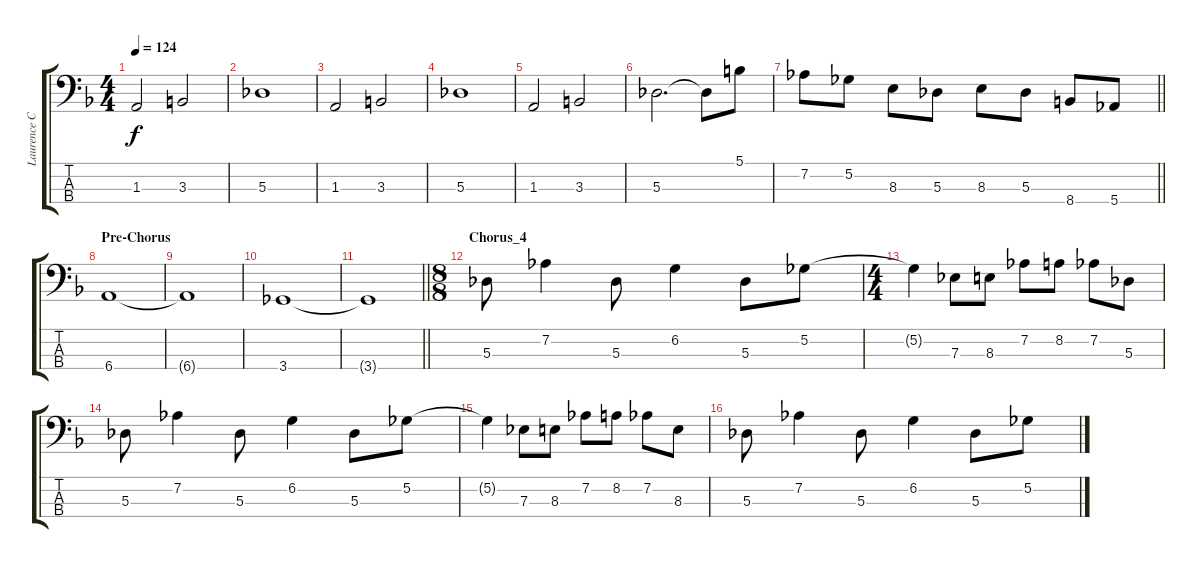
\track ("Laurence Cottle" "Laurence C") {instrument fretlessbass}
\staff {score tabs}
\tuning (Gb2 Db2 Ab1 Eb1) {hide}
\ts (4 4)
\tempo 124
\clef f4
\ks f
1.3.2{dy f} 3.3.2 |
5.3.1 |
1.3.2 3.3.2 |
5.3.1 |
1.3.2 3.3.2 |
5.3.2{d} 5.3{t}.8 5.1.8 |
\barLineRight lightlight
7.2.8 5.2.8 8.3.8 5.3.8 8.3.8 5.3.8 8.4.8 5.4.8 |
\section ("" "Pre-Chorus")
6.4.1 |
6.4{t}.1 |
3.4.1 |
\barLineRight lightlight
3.4{t}.1 |
\ts (8 8)
\section ("" "Chorus_4")
5.3.8 7.2.4 5.3.8 6.2.4 5.3.8 5.2.8 |
\ts (4 4)
5.2{t}.4 7.3.8 8.3.8 7.2.8 8.2.8 7.2.8 5.3.8 |
5.3.8 7.2.4 5.3.8 6.2.4 5.3.8 5.2.8 |
5.2{t}.4 7.3.8 8.3.8 7.2.8 8.2.8 7.2.8 8.3.8 |
5.3.8 7.2.4 5.3.8 6.2.4 5.3.8 5.2.8
